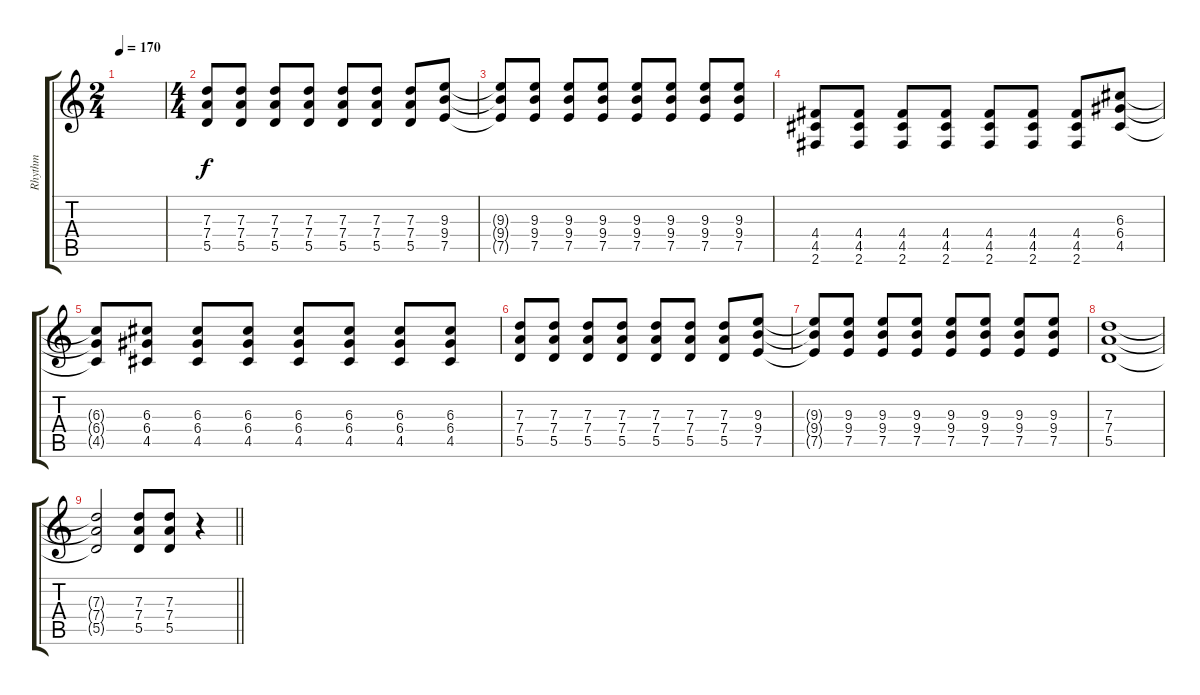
\track ("Rhythm" "Rhythm") {instrument distortionguitar}
\staff {score tabs}
\tuning (E4 B3 G3 D3 A2 E2) {hide}
\ts (2 4)
\tempo 170
\clef g2
\ks c
|
\ts (4 4)
(7.3 7.4 5.5).8 (7.3 7.4 5.5).8 (7.3 7.4 5.5).8 (7.3 7.4 5.5).8 (7.3 7.4 5.5).8 (7.3 7.4 5.5).8 (7.3 7.4 5.5).8 (9.3 9.4 7.5).8 |
(9.3{t} 9.4{t} 7.5{t}).8 (9.3 9.4 7.5).8 (9.3 9.4 7.5).8 (9.3 9.4 7.5).8 (9.3 9.4 7.5).8 (9.3 9.4 7.5).8 (9.3 9.4 7.5).8 (9.3 9.4 7.5).8 |
(4.4 4.5 2.6).8 (4.4 4.5 2.6).8 (4.4 4.5 2.6).8 (4.4 4.5 2.6).8 (4.4 4.5 2.6).8 (4.4 4.5 2.6).8 (4.4 4.5 2.6).8 (6.3 6.4 4.5).8 |
(6.3{t} 6.4{t} 4.5{t}).8 (6.3 6.4 4.5).8 (6.3 6.4 4.5).8 (6.3 6.4 4.5).8 (6.3 6.4 4.5).8 (6.3 6.4 4.5).8 (6.3 6.4 4.5).8 (6.3 6.4 4.5).8 |
(7.3 7.4 5.5).8 (7.3 7.4 5.5).8 (7.3 7.4 5.5).8 (7.3 7.4 5.5).8 (7.3 7.4 5.5).8 (7.3 7.4 5.5).8 (7.3 7.4 5.5).8 (9.3 9.4 7.5).8 |
(9.3{t} 9.4{t} 7.5{t}).8 (9.3 9.4 7.5).8 (9.3 9.4 7.5).8 (9.3 9.4 7.5).8 (9.3 9.4 7.5).8 (9.3 9.4 7.5).8 (9.3 9.4 7.5).8 (9.3 9.4 7.5).8 |
(7.3 7.4 5.5).1 |
\barLineRight lightlight
(7.3{t} 7.4{t} 5.5{t}).2 (7.3 7.4 5.5).8 (7.3 7.4 5.5).8 r.4
